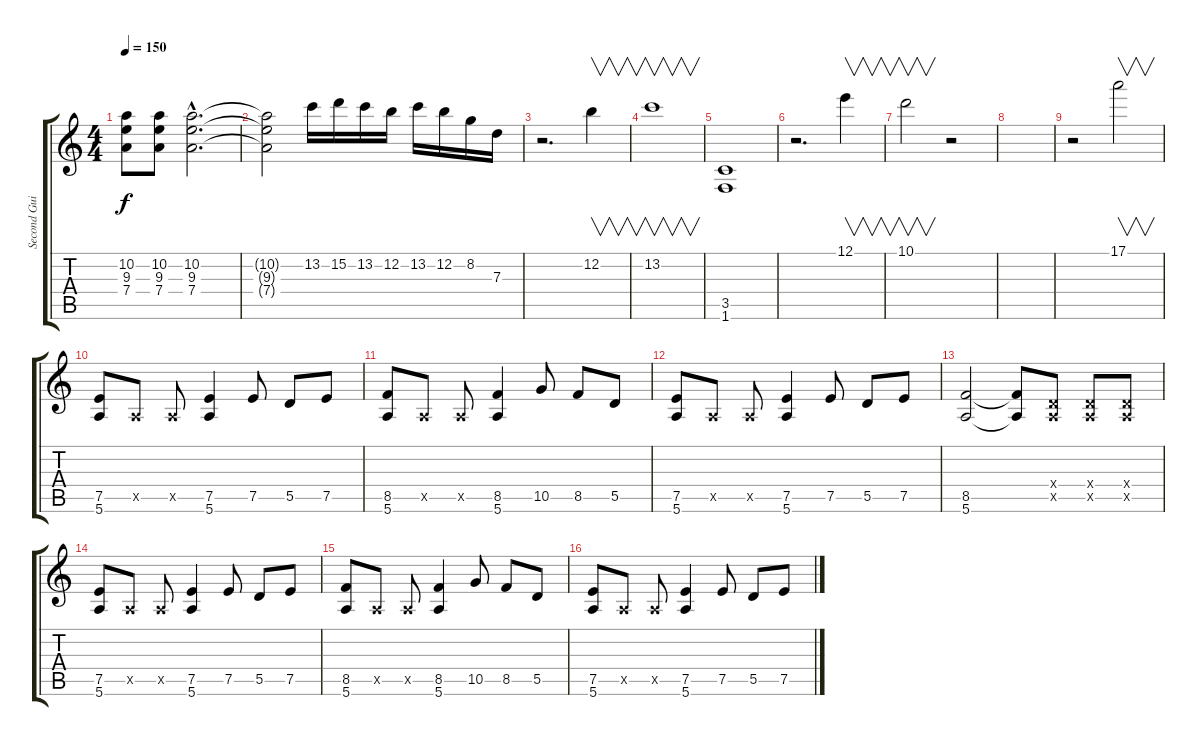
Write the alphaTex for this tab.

\track ("Second Guitar" "Second Gui") {instrument overdrivenguitar}
\staff {score tabs}
\tuning (E4 B3 G3 D3 A2 E2) {hide}
\ts (4 4)
\tempo 150
\clef g2
\ks c
(10.2 9.3 7.4).8{dy f} (10.2 9.3 7.4).8 (10.2{hac} 9.3{hac} 7.4{hac}).2{d} |
(10.2{t} 9.3{t} 7.4{t}).2 13.2.16 15.2.16 13.2.16 12.2.16 13.2.16 12.2.16 8.2.16 7.3.16 |
r.2{d} 12.2.4{v} |
13.2.1{v} |
(3.5 1.6).1 |
r.2{d} 12.1.4{v} |
10.1.2{v} r.2 |
|
r.2 17.1.2{v} |
(7.5 5.6).8 0.5{x}.8 0.5{x}.8 (7.5 5.6).4 7.5.8 5.5.8 7.5.8 |
(8.5 5.6).8 0.5{x}.8 0.5{x}.8 (8.5 5.6).4 10.5.8 8.5.8 5.5.8 |
(7.5 5.6).8 0.5{x}.8 0.5{x}.8 (7.5 5.6).4 7.5.8 5.5.8 7.5.8 |
(8.5 5.6).2 (8.5{t} 5.6{t}).8 (0.4{x} 0.5{x}).8 (0.4{x} 0.5{x}).8 (0.4{x} 0.5{x}).8 |
(7.5 5.6).8 0.5{x}.8 0.5{x}.8 (7.5 5.6).4 7.5.8 5.5.8 7.5.8 |
(8.5 5.6).8 0.5{x}.8 0.5{x}.8 (8.5 5.6).4 10.5.8 8.5.8 5.5.8 |
(7.5 5.6).8 0.5{x}.8 0.5{x}.8 (7.5 5.6).4 7.5.8 5.5.8 7.5.8
